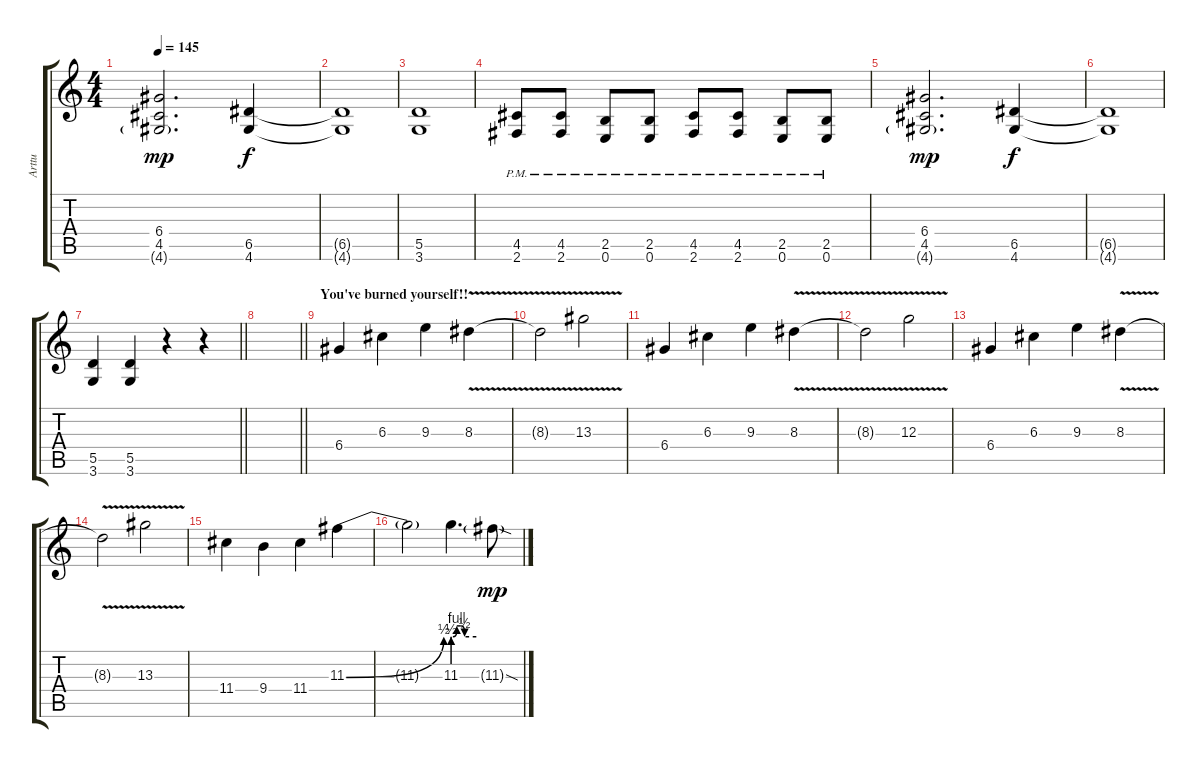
\track ("Arttu" "Arttu") {instrument distortionguitar}
\staff {score tabs}
\tuning (E4 B3 G3 D3 A2 E2) {hide}
\ts (4 4)
\tempo 145
\clef g2
\ks c
(6.4 4.5 4.6{g}).2{d dy mp} (6.5 4.6).4{dy f} |
(6.5{t} 4.6{t}).1 |
(5.5 3.6).1 |
(4.5{pm} 2.6{pm}).8 (4.5{pm} 2.6{pm}).8 (2.5{pm} 0.6{pm}).8 (2.5{pm} 0.6{pm}).8 (4.5{pm} 2.6{pm}).8 (4.5{pm} 2.6{pm}).8 (2.5{pm} 0.6{pm}).8 (2.5{pm} 0.6{pm}).8 |
(6.4 4.5 4.6{g}).2{d dy mp} (6.5 4.6).4{dy f} |
(6.5{t} 4.6{t}).1 |
\barLineRight lightlight
(5.5 3.6).4 (5.5 3.6).4 r.4 r.4 |
\barLineRight lightlight
|
\section ("" "You've burned yourself!!")
6.4.4 6.3.4 9.3.4 8.3{v}.4 |
8.3{t}.2 13.3{v}.2 |
6.4.4 6.3.4 9.3.4 8.3{v}.4 |
8.3{t}.2 12.3{v}.2 |
6.4.4 6.3.4 9.3.4 8.3{v}.4 |
8.3{t}.2 13.3{v}.2 |
11.4.4 9.4.4 11.4.4 11.3{be (bend 0 0 60 2)}.4 |
11.3{t}.2 11.3{be (custom 0 2 10 4 20 4 30 2 60 2)}.4{d} 11.3{sod g}.8{dy mp}
